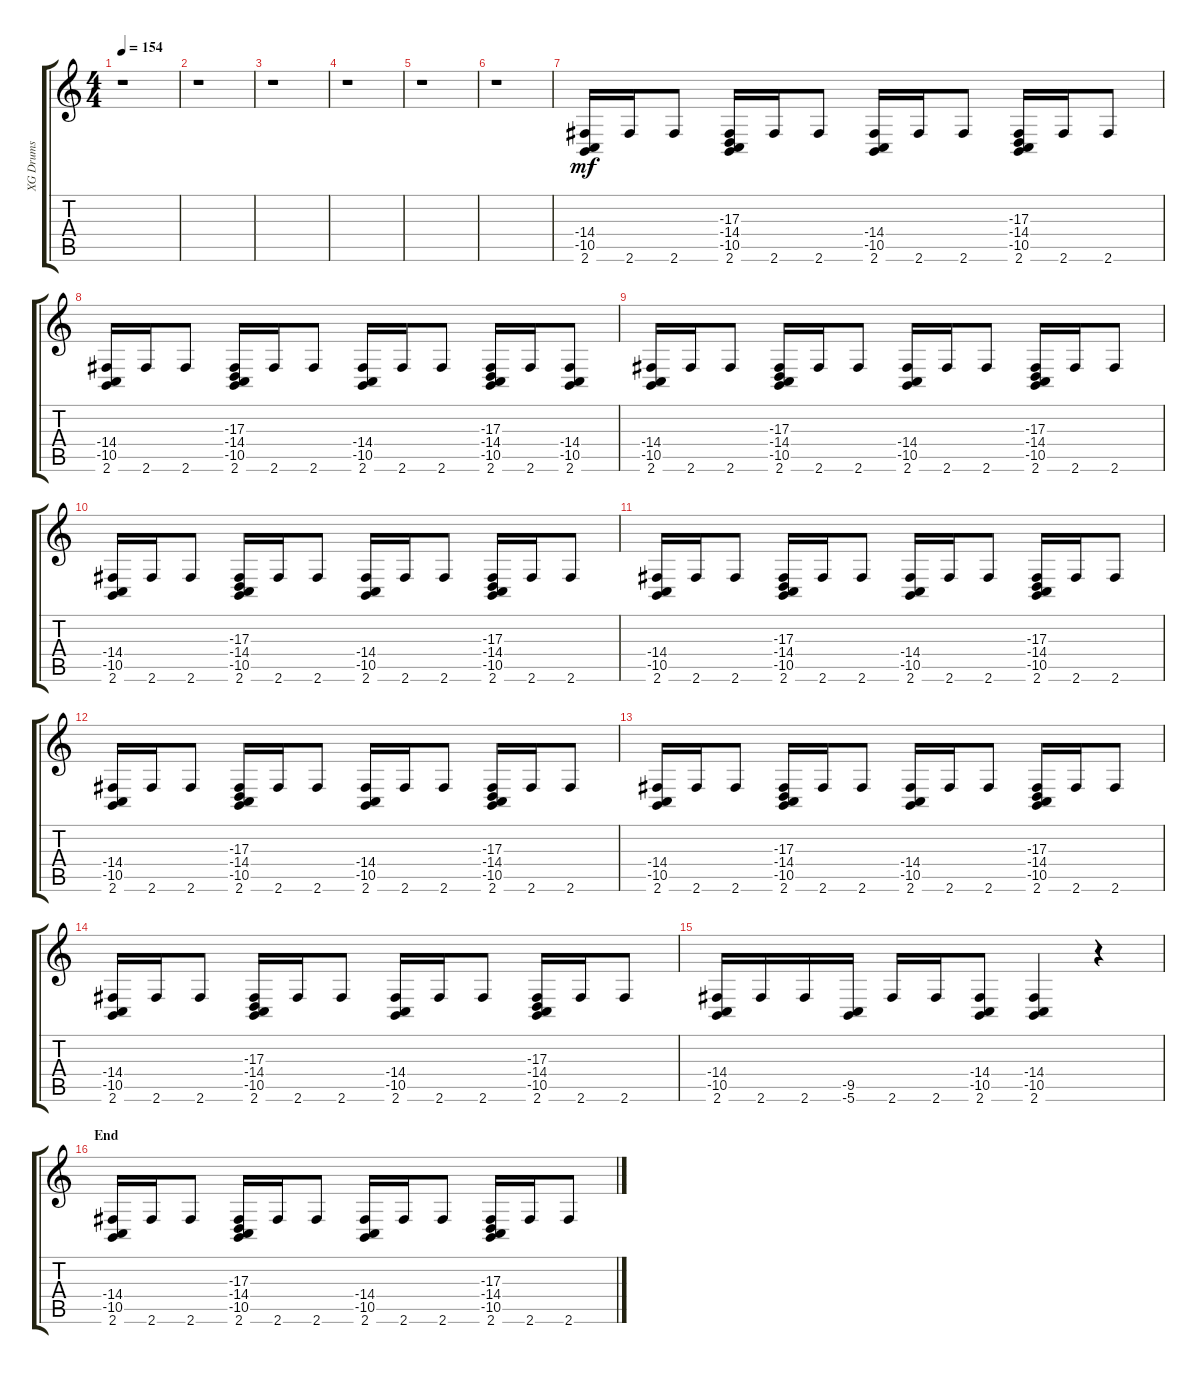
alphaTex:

\track ("XG Drums" "XG Drums") {instrument acousticguitarnylon}
\staff {score tabs}
\tuning (E4 B3 G3 D3 A2 E2) {hide}
\ts (4 4)
\tempo 154
\clef g2
\ks c
r.1{dy mf} |
r.1 |
r.1 |
r.1 |
r.1 |
r.1 |
(-14.4 -10.5 2.6).16 2.6.16 2.6.8 (-17.3 -14.4 -10.5 2.6).16 2.6.16 2.6.8 (-14.4 -10.5 2.6).16 2.6.16 2.6.8 (-17.3 -14.4 -10.5 2.6).16 2.6.16 2.6.8 |
(-14.4 -10.5 2.6).16 2.6.16 2.6.8 (-17.3 -14.4 -10.5 2.6).16 2.6.16 2.6.8 (-14.4 -10.5 2.6).16 2.6.16 2.6.8 (-17.3 -14.4 -10.5 2.6).16 2.6.16 (-14.4 -10.5 2.6).8 |
(-14.4 -10.5 2.6).16 2.6.16 2.6.8 (-17.3 -14.4 -10.5 2.6).16 2.6.16 2.6.8 (-14.4 -10.5 2.6).16 2.6.16 2.6.8 (-17.3 -14.4 -10.5 2.6).16 2.6.16 2.6.8 |
(-14.4 -10.5 2.6).16 2.6.16 2.6.8 (-17.3 -14.4 -10.5 2.6).16 2.6.16 2.6.8 (-14.4 -10.5 2.6).16 2.6.16 2.6.8 (-17.3 -14.4 -10.5 2.6).16 2.6.16 2.6.8 |
(-14.4 -10.5 2.6).16 2.6.16 2.6.8 (-17.3 -14.4 -10.5 2.6).16 2.6.16 2.6.8 (-14.4 -10.5 2.6).16 2.6.16 2.6.8 (-17.3 -14.4 -10.5 2.6).16 2.6.16 2.6.8 |
(-14.4 -10.5 2.6).16 2.6.16 2.6.8 (-17.3 -14.4 -10.5 2.6).16 2.6.16 2.6.8 (-14.4 -10.5 2.6).16 2.6.16 2.6.8 (-17.3 -14.4 -10.5 2.6).16 2.6.16 2.6.8 |
(-14.4 -10.5 2.6).16 2.6.16 2.6.8 (-17.3 -14.4 -10.5 2.6).16 2.6.16 2.6.8 (-14.4 -10.5 2.6).16 2.6.16 2.6.8 (-17.3 -14.4 -10.5 2.6).16 2.6.16 2.6.8 |
(-14.4 -10.5 2.6).16 2.6.16 2.6.8 (-17.3 -14.4 -10.5 2.6).16 2.6.16 2.6.8 (-14.4 -10.5 2.6).16 2.6.16 2.6.8 (-17.3 -14.4 -10.5 2.6).16 2.6.16 2.6.8 |
(-14.4 -10.5 2.6).16 2.6.16 2.6.16 (-9.5 -5.6).16 2.6.16 2.6.16 (-14.4 -10.5 2.6).8 (-14.4 -10.5 2.6).4 r.4 |
\section ("" "End")
(-14.4 -10.5 2.6).16 2.6.16 2.6.8 (-17.3 -14.4 -10.5 2.6).16 2.6.16 2.6.8 (-14.4 -10.5 2.6).16 2.6.16 2.6.8 (-17.3 -14.4 -10.5 2.6).16 2.6.16 2.6.8
